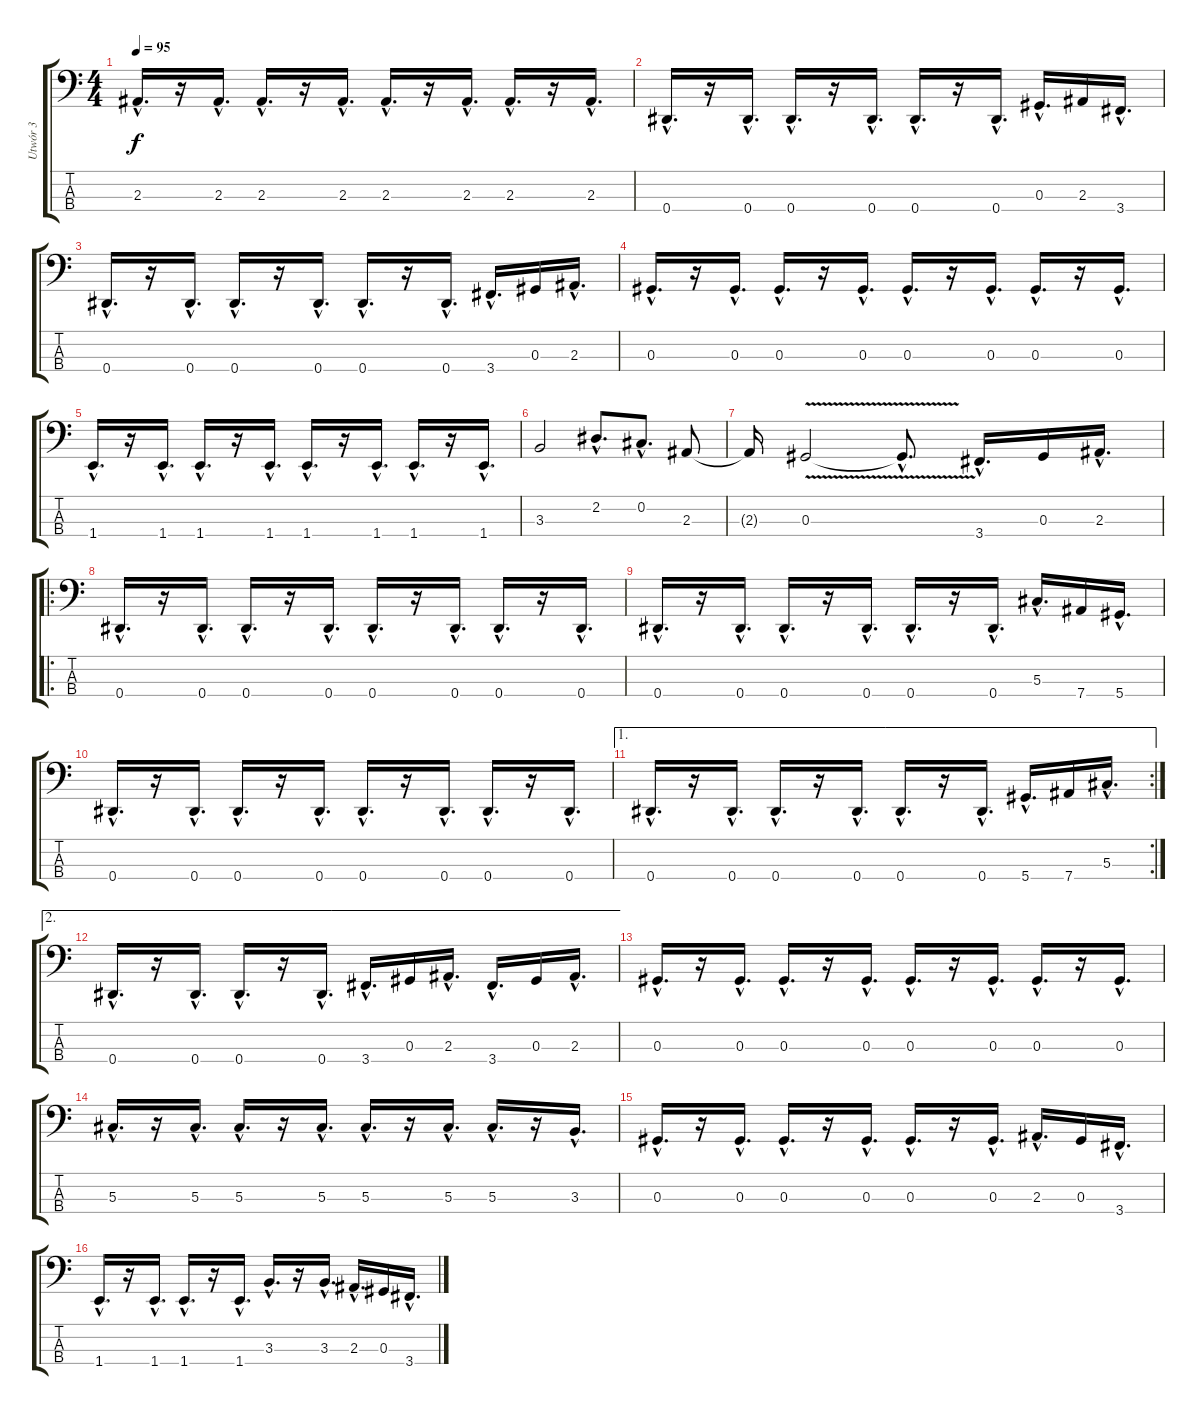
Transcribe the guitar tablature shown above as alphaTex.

\track ("Utwór 3" "Utwór 3") {instrument fretlessbass}
\staff {score tabs}
\tuning (Gb2 Db2 Ab1 Eb1) {hide}
\ts (4 4)
\tempo 95
\clef f4
\ks c
2.3{hac}.16{d dy f} r.16 2.3{hac}.16{d} 2.3{hac}.16{d} r.16 2.3{hac}.16{d} 2.3{hac}.16{d} r.16 2.3{hac}.16{d} 2.3{hac}.16{d} r.16 2.3{hac}.16{d} |
0.4{hac}.16{d} r.16 0.4{hac}.16{d} 0.4{hac}.16{d} r.16 0.4{hac}.16{d} 0.4{hac}.16{d} r.16 0.4{hac}.16{d} 0.3{hac}.16{d} 2.3.16 3.4{hac}.16{d} |
0.4{hac}.16{d} r.16 0.4{hac}.16{d} 0.4{hac}.16{d} r.16 0.4{hac}.16{d} 0.4{hac}.16{d} r.16 0.4{hac}.16{d} 3.4{hac}.16{d} 0.3.16 2.3{hac}.16{d} |
0.3{hac}.16{d} r.16 0.3{hac}.16{d} 0.3{hac}.16{d} r.16 0.3{hac}.16{d} 0.3{hac}.16{d} r.16 0.3{hac}.16{d} 0.3{hac}.16{d} r.16 0.3{hac}.16{d} |
1.4{hac}.16{d} r.16 1.4{hac}.16{d} 1.4{hac}.16{d} r.16 1.4{hac}.16{d} 1.4{hac}.16{d} r.16 1.4{hac}.16{d} 1.4{hac}.16{d} r.16 1.4{hac}.16{d} |
3.3.2 2.2{hac}.8{d} 0.2{hac}.8{d} 2.3.8 |
2.3{t}.16 0.3{v}.2 0.3{hac t}.8{d} 3.4{hac}.16{d} 0.3.16 2.3{hac}.16{d} |
\ro
0.4{hac}.16{d} r.16 0.4{hac}.16{d} 0.4{hac}.16{d} r.16 0.4{hac}.16{d} 0.4{hac}.16{d} r.16 0.4{hac}.16{d} 0.4{hac}.16{d} r.16 0.4{hac}.16{d} |
0.4{hac}.16{d} r.16 0.4{hac}.16{d} 0.4{hac}.16{d} r.16 0.4{hac}.16{d} 0.4{hac}.16{d} r.16 0.4{hac}.16{d} 5.3{hac}.16{d} 7.4.16 5.4{hac}.16{d} |
0.4{hac}.16{d} r.16 0.4{hac}.16{d} 0.4{hac}.16{d} r.16 0.4{hac}.16{d} 0.4{hac}.16{d} r.16 0.4{hac}.16{d} 0.4{hac}.16{d} r.16 0.4{hac}.16{d} |
\ae 1
\rc 2
0.4{hac}.16{d} r.16 0.4{hac}.16{d} 0.4{hac}.16{d} r.16 0.4{hac}.16{d} 0.4{hac}.16{d} r.16 0.4{hac}.16{d} 5.4{hac}.16{d} 7.4.16 5.3{hac}.16{d} |
\ae 2
0.4{hac}.16{d} r.16 0.4{hac}.16{d} 0.4{hac}.16{d} r.16 0.4{hac}.16{d} 3.4{hac}.16{d} 0.3.16 2.3{hac}.16{d} 3.4{hac}.16{d} 0.3.16 2.3{hac}.16{d} |
0.3{hac}.16{d} r.16 0.3{hac}.16{d} 0.3{hac}.16{d} r.16 0.3{hac}.16{d} 0.3{hac}.16{d} r.16 0.3{hac}.16{d} 0.3{hac}.16{d} r.16 0.3{hac}.16{d} |
5.3{hac}.16{d} r.16 5.3{hac}.16{d} 5.3{hac}.16{d} r.16 5.3{hac}.16{d} 5.3{hac}.16{d} r.16 5.3{hac}.16{d} 5.3{hac}.16{d} r.16 3.3{hac}.16{d} |
0.3{hac}.16{d} r.16 0.3{hac}.16{d} 0.3{hac}.16{d} r.16 0.3{hac}.16{d} 0.3{hac}.16{d} r.16 0.3{hac}.16{d} 2.3{hac}.16{d} 0.3.16 3.4{hac}.16{d} |
1.4{hac}.16{d} r.16 1.4{hac}.16{d} 1.4{hac}.16{d} r.16 1.4{hac}.16{d} 3.3{hac}.16{d} r.16 3.3{hac}.16{d} 2.3{hac}.16{d} 0.3.16 3.4{hac}.16{d}
